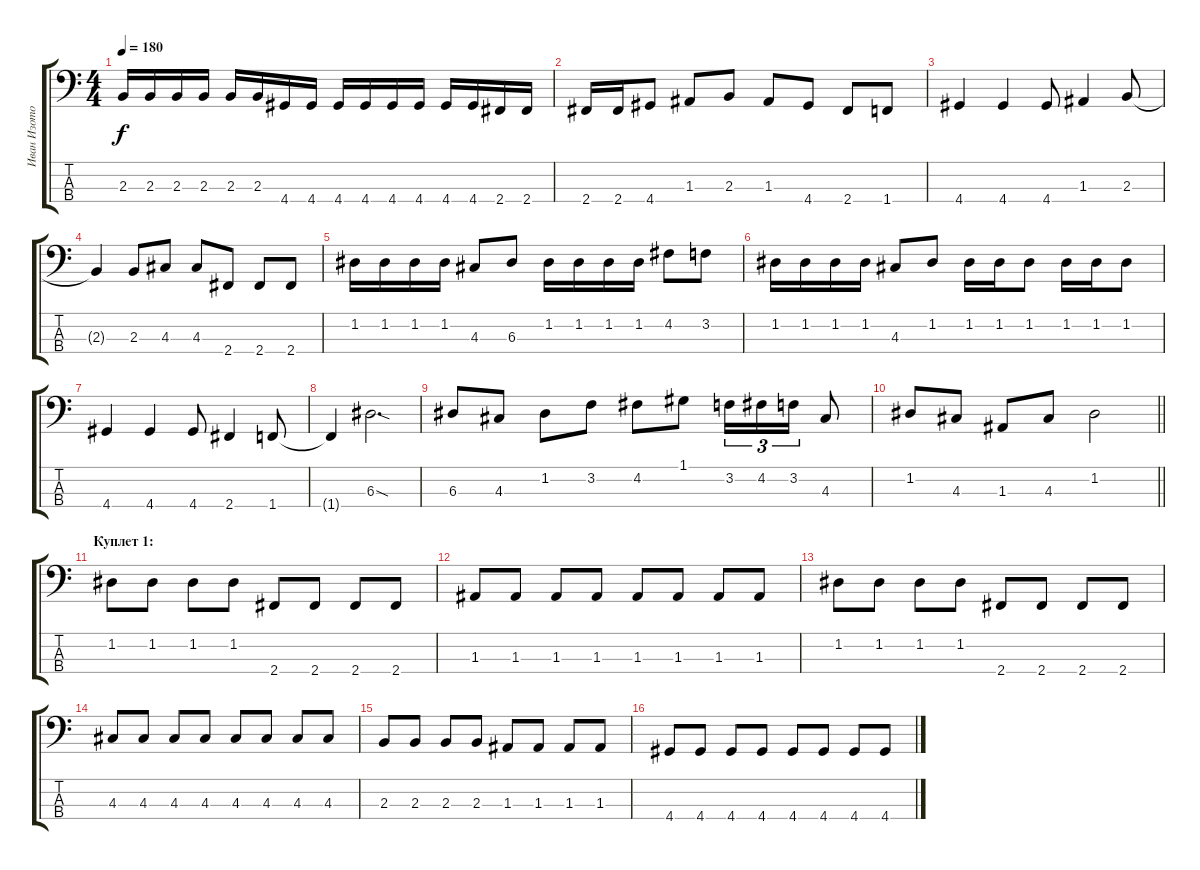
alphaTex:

\track ("Иван Изотов" "Иван Изото") {instrument electricbasspick}
\staff {score tabs}
\tuning (G2 D2 A1 E1) {hide}
\ts (4 4)
\tempo 180
\clef f4
\ks c
2.3.16{dy f} 2.3.16 2.3.16 2.3.16 2.3.16 2.3.16 4.4.16 4.4.16 4.4.16 4.4.16 4.4.16 4.4.16 4.4.16 4.4.16 2.4.16 2.4.16 |
2.4.16 2.4.16 4.4.8 1.3.8 2.3.8 1.3.8 4.4.8 2.4.8 1.4.8 |
4.4.4 4.4.4 4.4.8 1.3.4 2.3.8 |
2.3{t}.4 2.3.8 4.3.8 4.3.8 2.4.8 2.4.8 2.4.8 |
1.2.16 1.2.16 1.2.16 1.2.16 4.3.8 6.3.8 1.2.16 1.2.16 1.2.16 1.2.16 4.2.8 3.2.8 |
1.2.16 1.2.16 1.2.16 1.2.16 4.3.8 1.2.8 1.2.16 1.2.16 1.2.8 1.2.16 1.2.16 1.2.8 |
4.4.4 4.4.4 4.4.8 2.4.4 1.4.8 |
1.4{t}.4 6.3{sod}.2{d} |
6.3.8 4.3.8 1.2.8 3.2.8 4.2.8 1.1.8 3.2.16{tu (3 2)} 4.2.16{tu (3 2)} 3.2.16{tu (3 2)} 4.3.8 |
\barLineRight lightlight
1.2.8 4.3.8 1.3.8 4.3.8 1.2.2 |
\section ("" "Куплет 1:")
1.2.8 1.2.8 1.2.8 1.2.8 2.4.8 2.4.8 2.4.8 2.4.8 |
1.3.8 1.3.8 1.3.8 1.3.8 1.3.8 1.3.8 1.3.8 1.3.8 |
1.2.8 1.2.8 1.2.8 1.2.8 2.4.8 2.4.8 2.4.8 2.4.8 |
4.3.8 4.3.8 4.3.8 4.3.8 4.3.8 4.3.8 4.3.8 4.3.8 |
2.3.8 2.3.8 2.3.8 2.3.8 1.3.8 1.3.8 1.3.8 1.3.8 |
4.4.8 4.4.8 4.4.8 4.4.8 4.4.8 4.4.8 4.4.8 4.4.8
